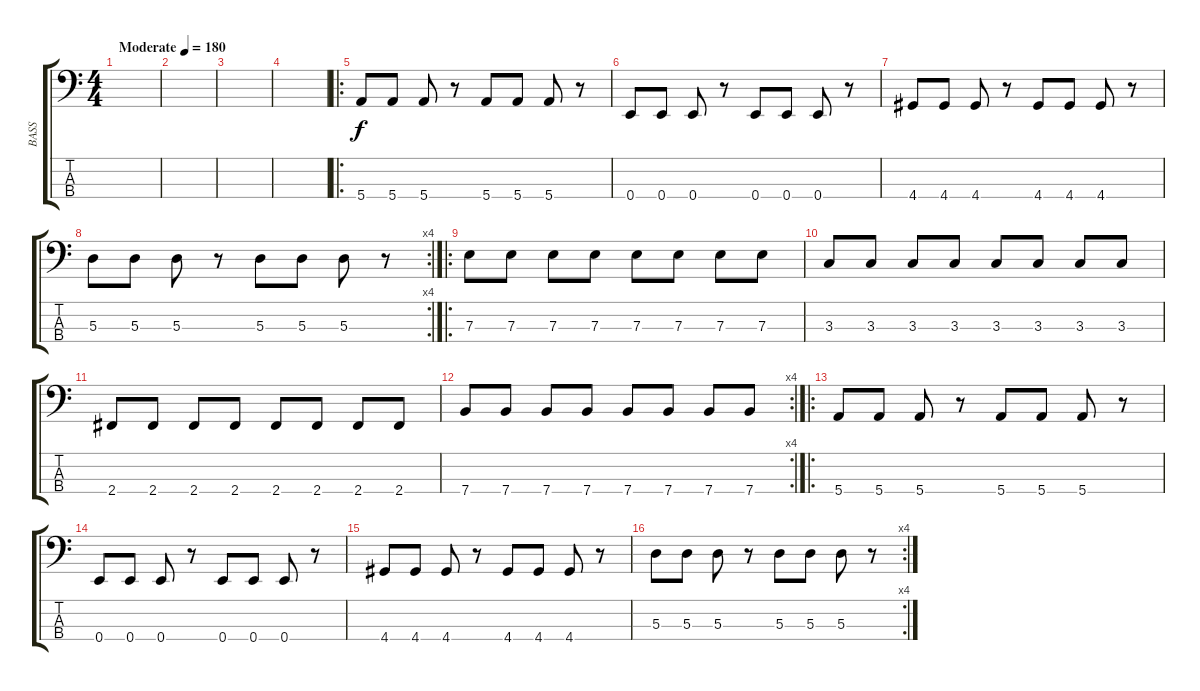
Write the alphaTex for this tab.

\track ("BASS" "BASS") {instrument electricbassfinger}
\staff {score tabs}
\tuning (G2 D2 A1 E1) {hide}
\ts (4 4)
\tempo (180 "Moderate")
\clef f4
\ks c
|
|
|
|
\ro
5.4.8 5.4.8 5.4.8 r.8 5.4.8 5.4.8 5.4.8 r.8 |
0.4.8 0.4.8 0.4.8 r.8 0.4.8 0.4.8 0.4.8 r.8 |
4.4.8 4.4.8 4.4.8 r.8 4.4.8 4.4.8 4.4.8 r.8 |
\rc 4
5.3.8 5.3.8 5.3.8 r.8 5.3.8 5.3.8 5.3.8 r.8 |
\ro
7.3.8 7.3.8 7.3.8 7.3.8 7.3.8 7.3.8 7.3.8 7.3.8 |
3.3.8 3.3.8 3.3.8 3.3.8 3.3.8 3.3.8 3.3.8 3.3.8 |
2.4.8 2.4.8 2.4.8 2.4.8 2.4.8 2.4.8 2.4.8 2.4.8 |
\rc 4
7.4.8 7.4.8 7.4.8 7.4.8 7.4.8 7.4.8 7.4.8 7.4.8 |
\ro
5.4.8 5.4.8 5.4.8 r.8 5.4.8 5.4.8 5.4.8 r.8 |
0.4.8 0.4.8 0.4.8 r.8 0.4.8 0.4.8 0.4.8 r.8 |
4.4.8 4.4.8 4.4.8 r.8 4.4.8 4.4.8 4.4.8 r.8 |
\rc 4
5.3.8 5.3.8 5.3.8 r.8 5.3.8 5.3.8 5.3.8 r.8
